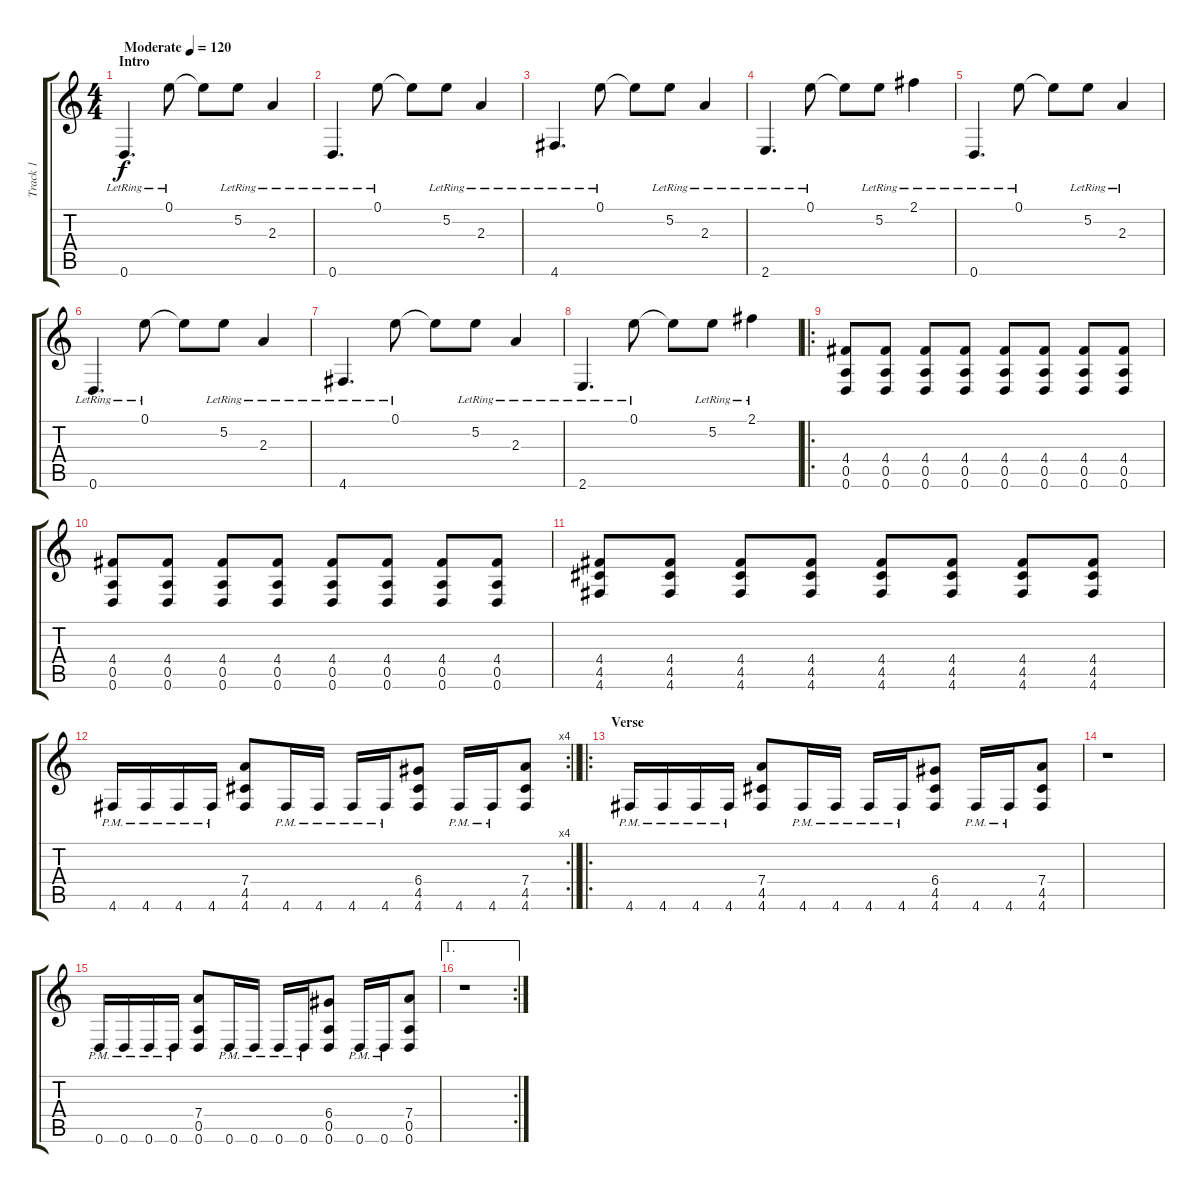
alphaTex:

\track ("Track 1" "Track 1") {instrument acousticguitarsteel}
\staff {score tabs}
\tuning (E4 B3 G3 D3 A2 D2) {hide}
\ts (4 4)
\section ("" "Intro")
\tempo (120 "Moderate")
\clef g2
\ks c
0.6{lr}.4{d dy f instrument acousticguitarsteel} 0.1{lr}.8 0.1{t}.8 5.2{lr}.8 2.3{lr}.4 |
0.6{lr}.4{d} 0.1{lr}.8 0.1{t}.8 5.2{lr}.8 2.3{lr}.4 |
4.6{lr}.4{d} 0.1{lr}.8 0.1{t}.8 5.2{lr}.8 2.3{lr}.4 |
2.6{lr}.4{d} 0.1{lr}.8 0.1{t}.8 5.2{lr}.8 2.1{lr}.4 |
0.6{lr}.4{d} 0.1{lr}.8 0.1{t}.8 5.2{lr}.8 2.3{lr}.4 |
0.6{lr}.4{d} 0.1{lr}.8 0.1{t}.8 5.2{lr}.8 2.3{lr}.4 |
4.6{lr}.4{d} 0.1{lr}.8 0.1{t}.8 5.2{lr}.8 2.3{lr}.4 |
2.6{lr}.4{d} 0.1{lr}.8 0.1{t}.8 5.2{lr}.8 2.1{lr}.4 |
\ro
(4.4 0.5 0.6).8{instrument distortionguitar} (4.4 0.5 0.6).8 (4.4 0.5 0.6).8 (4.4 0.5 0.6).8 (4.4 0.5 0.6).8 (4.4 0.5 0.6).8 (4.4 0.5 0.6).8 (4.4 0.5 0.6).8 |
(4.4 0.5 0.6).8 (4.4 0.5 0.6).8 (4.4 0.5 0.6).8 (4.4 0.5 0.6).8 (4.4 0.5 0.6).8 (4.4 0.5 0.6).8 (4.4 0.5 0.6).8 (4.4 0.5 0.6).8 |
(4.4 4.5 4.6).8 (4.4 4.5 4.6).8 (4.4 4.5 4.6).8 (4.4 4.5 4.6).8 (4.4 4.5 4.6).8 (4.4 4.5 4.6).8 (4.4 4.5 4.6).8 (4.4 4.5 4.6).8 |
\rc 4
\barLineRight lightlight
4.6{pm}.16 4.6{pm}.16 4.6{pm}.16 4.6{pm}.16 (7.4 4.5 4.6).8 4.6{pm}.16 4.6{pm}.16 4.6{pm}.16 4.6{pm}.16 (6.4 4.5 4.6).8 4.6{pm}.16 4.6{pm}.16 (7.4 4.5 4.6).8 |
\ro
\section ("" "Verse")
4.6{pm}.16 4.6{pm}.16 4.6{pm}.16 4.6{pm}.16 (7.4 4.5 4.6).8 4.6{pm}.16 4.6{pm}.16 4.6{pm}.16 4.6{pm}.16 (6.4 4.5 4.6).8 4.6{pm}.16 4.6{pm}.16 (7.4 4.5 4.6).8 |
r.1 |
0.6{pm}.16 0.6{pm}.16 0.6{pm}.16 0.6{pm}.16 (7.4 0.5 0.6).8 0.6{pm}.16 0.6{pm}.16 0.6{pm}.16 0.6{pm}.16 (6.4 0.5 0.6).8 0.6{pm}.16 0.6{pm}.16 (7.4 0.5 0.6).8 |
\ae 1
\rc 2
r.1
